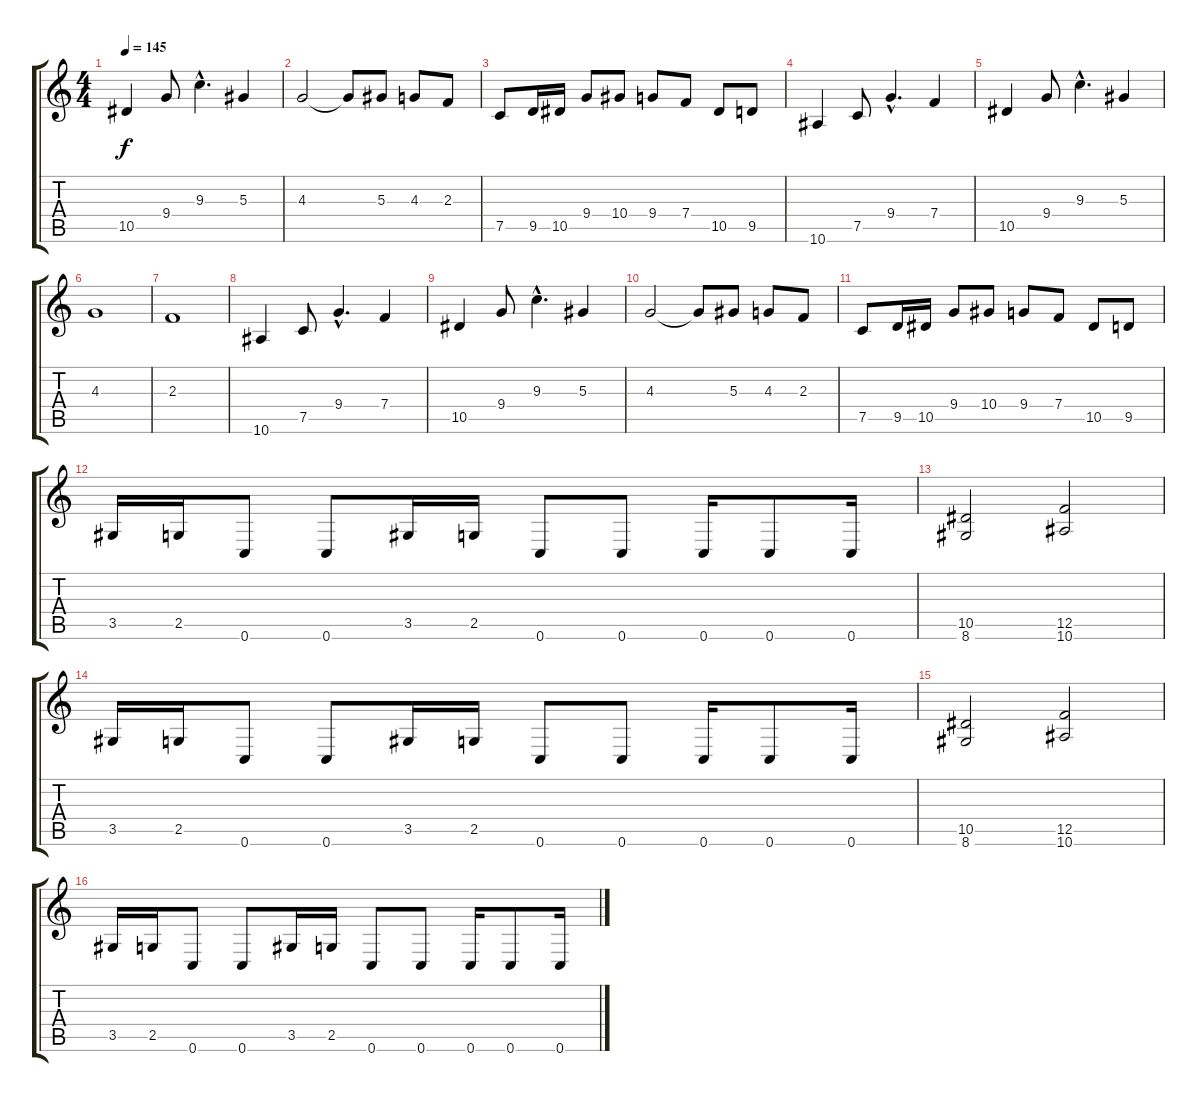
\track "" {instrument distortionguitar}
\staff {score tabs}
\tuning (C4 G3 Eb3 Bb2 F2 C2) {hide}
\ts (4 4)
\tempo 145
\clef g2
\ks c
10.5.4{dy f} 9.4.8 9.3{hac}.4{d} 5.3.4 |
4.3.2 4.3{t}.8 5.3.8 4.3.8 2.3.8 |
7.5.8 9.5.16 10.5.16 9.4.8 10.4.8 9.4.8 7.4.8 10.5.8 9.5.8 |
10.6.4 7.5.8 9.4{hac}.4{d} 7.4.4 |
10.5.4 9.4.8 9.3{hac}.4{d} 5.3.4 |
4.3.1 |
2.3.1 |
10.6.4 7.5.8 9.4{hac}.4{d} 7.4.4 |
10.5.4 9.4.8 9.3{hac}.4{d} 5.3.4 |
4.3.2 4.3{t}.8 5.3.8 4.3.8 2.3.8 |
7.5.8 9.5.16 10.5.16 9.4.8 10.4.8 9.4.8 7.4.8 10.5.8 9.5.8 |
3.5.16 2.5.16 0.6.8 0.6.8 3.5.16 2.5.16 0.6.8 0.6.8 0.6.16 0.6.8 0.6.16 |
(10.5 8.6).2 (12.5 10.6).2 |
3.5.16 2.5.16 0.6.8 0.6.8 3.5.16 2.5.16 0.6.8 0.6.8 0.6.16 0.6.8 0.6.16 |
(10.5 8.6).2 (12.5 10.6).2 |
3.5.16 2.5.16 0.6.8 0.6.8 3.5.16 2.5.16 0.6.8 0.6.8 0.6.16 0.6.8 0.6.16
